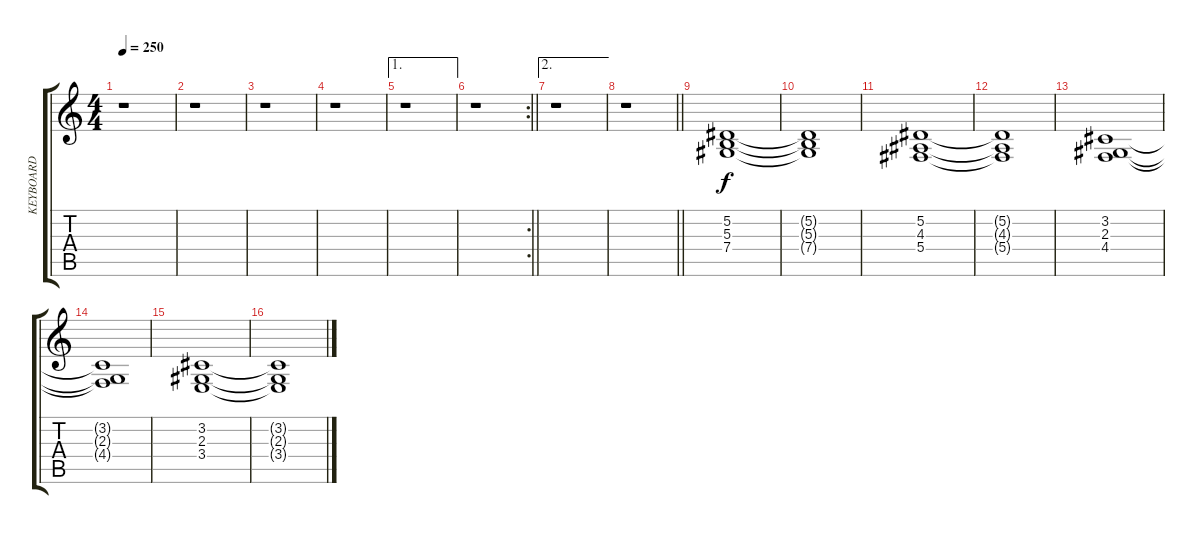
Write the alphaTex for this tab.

\track ("KEYBOARD" "KEYBOARD") {instrument lead2sawtooth}
\staff {score tabs}
\tuning (Eb4 Bb3 Gb3 Db3 Ab2 Eb2) {hide}
\ts (4 4)
\tempo 250
\clef g2
\ks aminor
r.1{dy f} |
r.1 |
r.1 |
r.1 |
\ae 1
r.1 |
\rc 2
\barLineRight lightlight
r.1 |
\ae 2
r.1 |
\barLineRight lightlight
r.1 |
(5.2 5.3 7.4).1 |
(5.2{t} 5.3{t} 7.4{t}).1 |
(5.2 4.3 5.4).1 |
(5.2{t} 4.3{t} 5.4{t}).1 |
(3.2 2.3 4.4).1 |
(3.2{t} 2.3{t} 4.4{t}).1 |
(3.2 2.3 3.4).1 |
(3.2{t} 2.3{t} 3.4{t}).1
